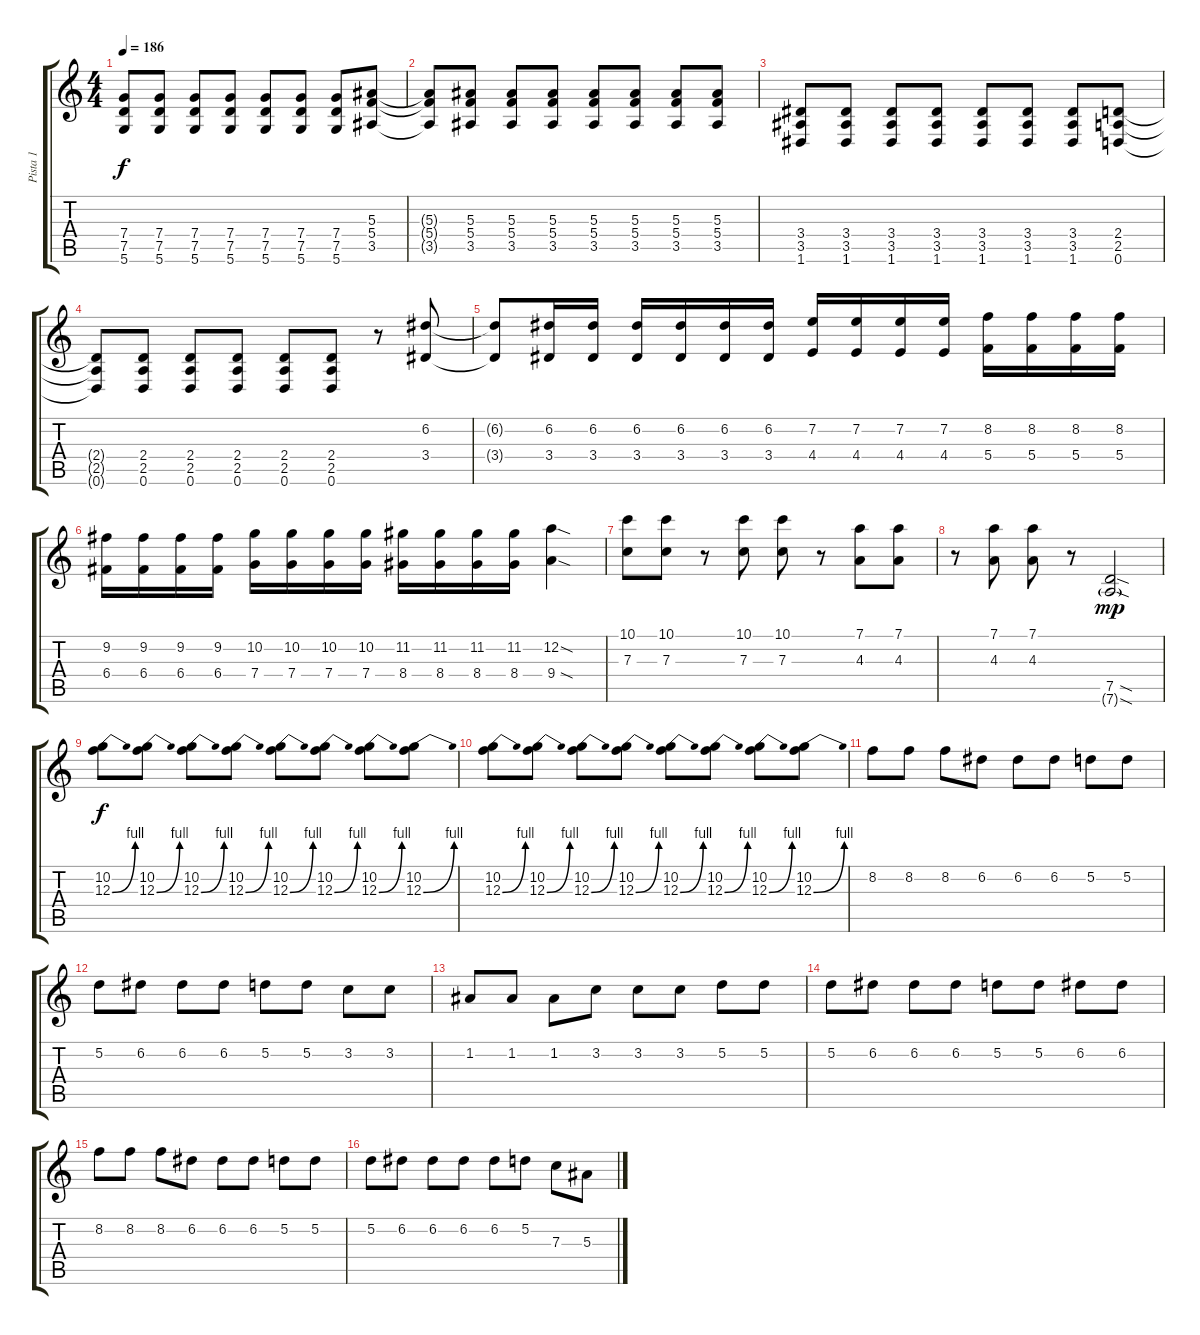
\track ("Pista 1" "Pista 1") {instrument overdrivenguitar}
\staff {score tabs}
\tuning (D4 A3 F3 C3 G2 D2) {hide}
\ts (4 4)
\tempo 186
\clef g2
\ks c
(7.4 7.5 5.6).8{dy f} (7.4 7.5 5.6).8 (7.4 7.5 5.6).8 (7.4 7.5 5.6).8 (7.4 7.5 5.6).8 (7.4 7.5 5.6).8 (7.4 7.5 5.6).8 (5.3 5.4 3.5).8 |
(5.3{t} 5.4{t} 3.5{t}).8 (5.3 5.4 3.5).8 (5.3 5.4 3.5).8 (5.3 5.4 3.5).8 (5.3 5.4 3.5).8 (5.3 5.4 3.5).8 (5.3 5.4 3.5).8 (5.3 5.4 3.5).8 |
(3.4 3.5 1.6).8 (3.4 3.5 1.6).8 (3.4 3.5 1.6).8 (3.4 3.5 1.6).8 (3.4 3.5 1.6).8 (3.4 3.5 1.6).8 (3.4 3.5 1.6).8 (2.4 2.5 0.6).8 |
(2.4{t} 2.5{t} 0.6{t}).8 (2.4 2.5 0.6).8 (2.4 2.5 0.6).8 (2.4 2.5 0.6).8 (2.4 2.5 0.6).8 (2.4 2.5 0.6).8 r.8 (6.2 3.4).8{volume 10} |
(6.2{t} 3.4{t}).8 (6.2 3.4).16 (6.2 3.4).16 (6.2 3.4).16 (6.2 3.4).16 (6.2 3.4).16 (6.2 3.4).16 (7.2 4.4).16 (7.2 4.4).16 (7.2 4.4).16 (7.2 4.4).16 (8.2 5.4).16 (8.2 5.4).16 (8.2 5.4).16 (8.2 5.4).16 |
(9.2 6.4).16 (9.2 6.4).16 (9.2 6.4).16 (9.2 6.4).16 (10.2 7.4).16 (10.2 7.4).16 (10.2 7.4).16 (10.2 7.4).16 (11.2 8.4).16 (11.2 8.4).16 (11.2 8.4).16 (11.2 8.4).16 (12.2{sod} 9.4{sod}).4 |
(10.1 7.3).8{volume 14} (10.1 7.3).8 r.8 (10.1 7.3).8 (10.1 7.3).8 r.8 (7.1 4.3).8 (7.1 4.3).8 |
r.8 (7.1 4.3).8 (7.1 4.3).8 r.8 (7.5{sod} 7.6{sod g}).2{dy mp} |
(10.2 12.3{be (bend 0 0 60 4)}).8{dy f volume 16} (10.2 12.3{be (bend 0 0 60 4)}).8 (10.2 12.3{be (bend 0 0 60 4)}).8 (10.2 12.3{be (bend 0 0 60 4)}).8 (10.2 12.3{be (bend 0 0 60 4)}).8 (10.2 12.3{be (bend 0 0 60 4)}).8 (10.2 12.3{be (bend 0 0 60 4)}).8 (10.2 12.3{be (bend 0 0 60 4)}).8 |
(10.2 12.3{be (bend 0 0 60 4)}).8 (10.2 12.3{be (bend 0 0 60 4)}).8 (10.2 12.3{be (bend 0 0 60 4)}).8 (10.2 12.3{be (bend 0 0 60 4)}).8 (10.2 12.3{be (bend 0 0 60 4)}).8 (10.2 12.3{be (bend 0 0 60 4)}).8 (10.2 12.3{be (bend 0 0 60 4)}).8 (10.2 12.3{be (bend 0 0 60 4)}).8 |
8.2.8 8.2.8 8.2.8 6.2.8 6.2.8 6.2.8 5.2.8 5.2.8 |
5.2.8 6.2.8 6.2.8 6.2.8 5.2.8 5.2.8 3.2.8 3.2.8 |
1.2.8 1.2.8 1.2.8 3.2.8 3.2.8 3.2.8 5.2.8 5.2.8 |
5.2.8 6.2.8 6.2.8 6.2.8 5.2.8 5.2.8 6.2.8 6.2.8 |
8.2.8 8.2.8 8.2.8 6.2.8 6.2.8 6.2.8 5.2.8 5.2.8 |
5.2.8 6.2.8 6.2.8 6.2.8 6.2.8 5.2.8 7.3.8 5.3.8
